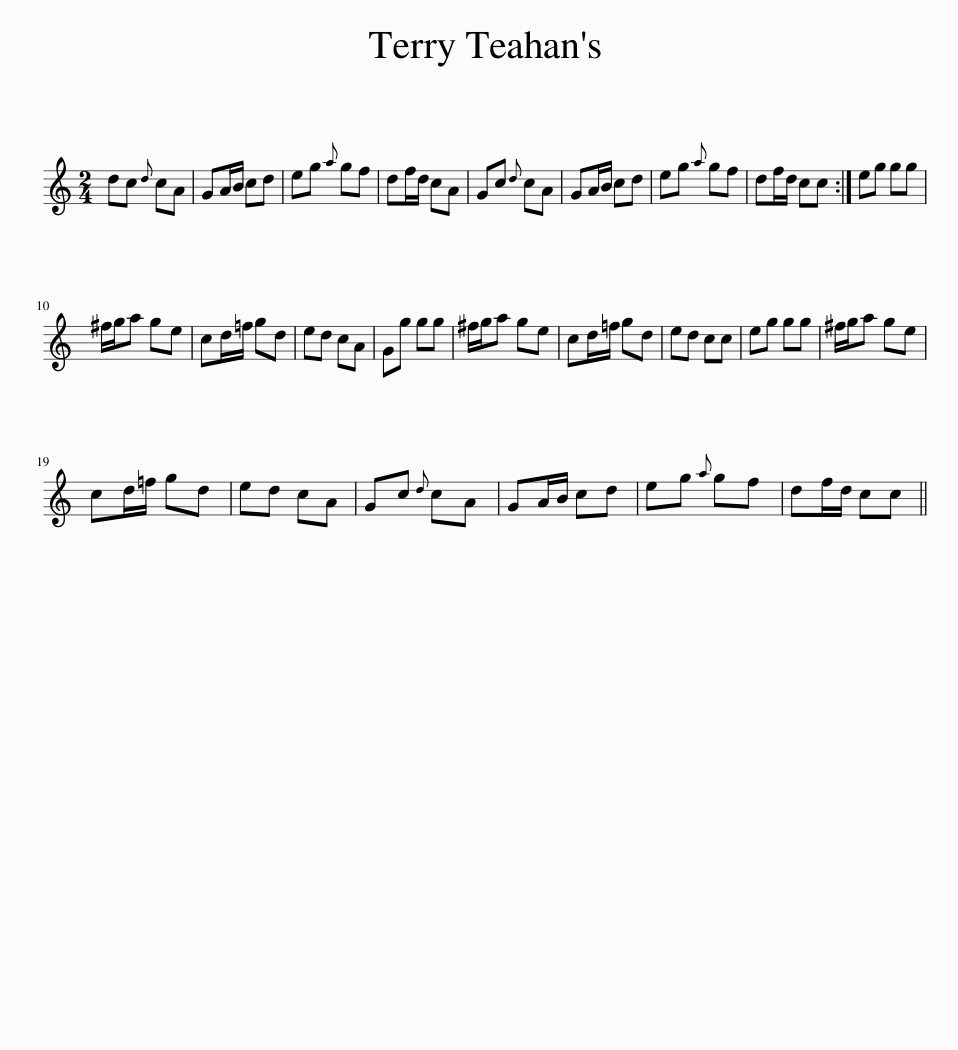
X:1
L:1/8
M:2/4
I:linebreak $
K:C
V:1 treble
V:1
 dc{d} cA | GA/B/ cd | eg{a} gf | df/d/ cA | Gc{d} cA | %5
 GA/B/ cd | eg{a} gf | df/d/ cc :| eg gg |$ ^f/g/a ge | %10
 cd/=f/ gd | ed cA | Gg gg | ^f/g/a ge | cd/=f/ gd | %15
 ed cc | eg gg | ^f/g/a ge |$ cd/=f/ gd | ed cA | %20
 Gc{d} cA | GA/B/ cd | eg{a} gf | df/d/ cc || %24
